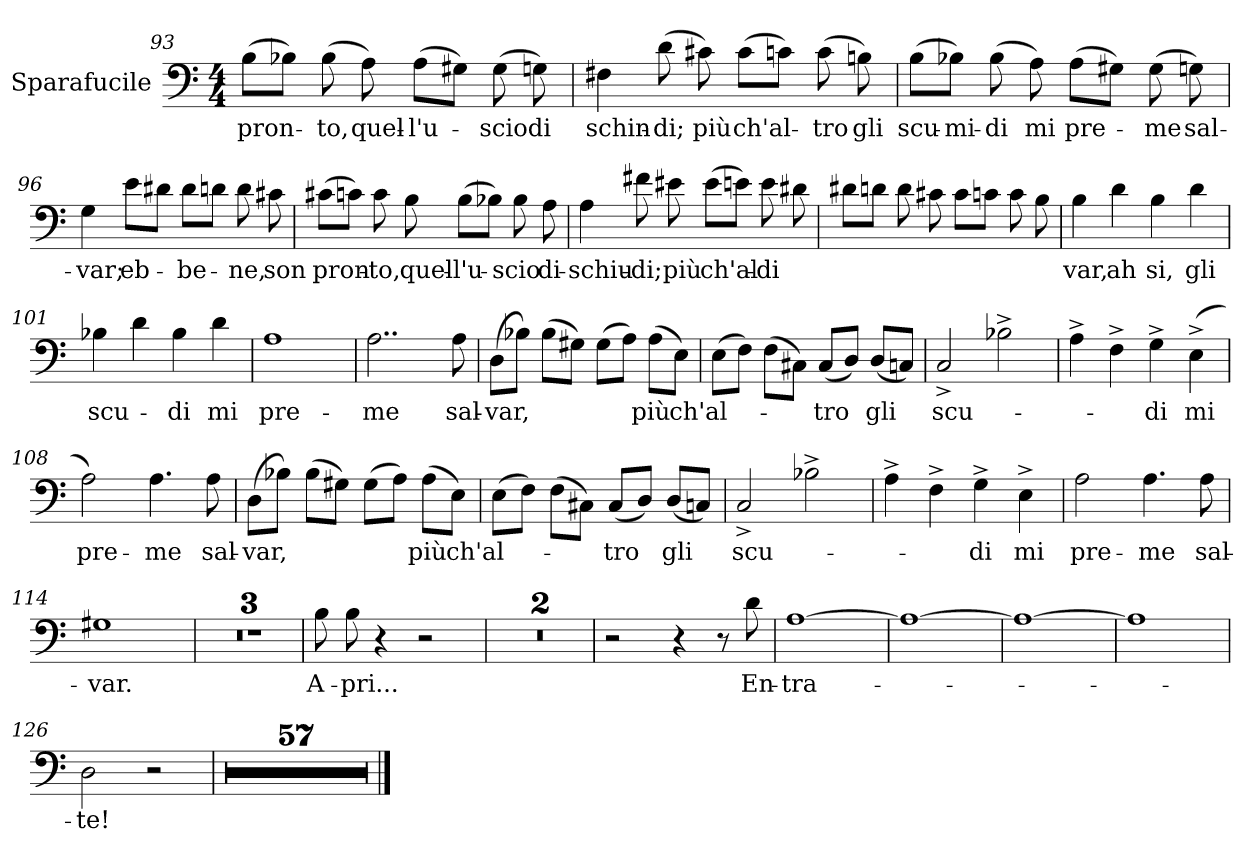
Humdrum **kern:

**kern	**text
*part1	*part1
*staff1	*staff1
*I"Sparafucile	*
*I'S.	*
*clefF4	*
*k[]	*
*M4/4	*
=93	=93
(8B\L	pron-
8B-X\J)	.
(8B-\	-to,
8A\)	quel-
(8A\L	-l'u-
8G#X\J)	.
(8G#\	-scio
8Gn\)	di
!!LO:PB:g=z
=94	=94
4F#X\	schin-
(8d\	-di;
8c#X\)	più
(8c#\L	ch'al-
8cn\J)	.
(8c\	-tro
8Bn\)	gli
=95	=95
(8B\L	scu-
8B-X\J)	-mi-
(8B-\	-di
8A\)	mi
(8A\L	pre-
8G#X\J)	.
(8G#\	-me
8Gn\)	sal-
!!LO:LB:g=z
=96	=96
4G\	-var;
8e\L	eb-
8d#X\J	.
8d#\L	-be-
8dn\J	.
8d\	-ne,
8c#X\	son
=97	=97
(8c#X\L	pron-
8cn\J)	.
8c\	-to,
8B\	quel-
(8B\L	-l'u-
8B-X\J)	.
8B-\	-scio
8A\	di-
!!LO:PB:g=z
=98	=98
4A\	-schiu-
8f#X\	-di;
8e#X\	più
(8e#\L	ch'al-
8en\J)	.
8e\	-di
8d#X\	.
=99	=99
8d#X\L	.
8dn\J	.
8d\	.
8c#X\	.
8c#\L	.
8cn\J	.
8c\	.
8B\	.
!!LO:LB:g=z
=100	=100
4B\	var,
4d\	ah
4B\	si,
4d\	gli
=101	=101
4B-X\	scu-
4d\	.
4B-\	-di
4d\	mi
!!LO:PB:g=z
=102	=102
1A	pre-
=103	=103
2..A\	-me
8A\	sal-
!!LO:LB:g=z
=104	=104
(8D\L	-var,
8B-X\J)	.
(8B-\L	.
8G#X\J)	.
(8G#\L	.
8A\J)	.
(8A\L	più
8E\J)	ch'al-
=105	=105
(8E\L	.
8F\J)	.
(8F\L	.
8C#X\J)	.
(8C#/L	-tro
8D/J)	.
(8D/L	gli
8Cn/J)	.
=106	=106
2C^/	scu-
2B-X^\	.
=107	=107
4A^\	.
4F^\	.
4G^\	-di
(4E^\	mi
!!LO:PB:g=z
=108	=108
2A\)	pre-
4.A\	-me
8A\	sal-
=109	=109
(8D\L	-var,
8B-X\J)	.
(8B-\L	.
8G#X\J)	.
(8G#\L	.
8A\J)	.
(8A\L	più
8E\J)	ch'al-
=110	=110
(8E\L	.
8F\J)	.
(8F\L	.
8C#X\J)	.
(8C#/L	-tro
8D/J)	.
(8D/L	gli
8Cn/J)	.
=111	=111
2C^/	scu-
2B-X^\	.
!!LO:LB:g=z
=112	=112
4A^\	.
4F^\	.
4G^\	-di
4E^\	mi
=113	=113
2A\	pre-
4.A\	-me
8A\	sal-
=114	=114
1G#X	-var.
=115	=115
1r	.
!!LO:PB:g=z
=116	=116
1r	.
=117	=117
1r	.
=118	=118
8B\	A-
8B\	-pri...
4r	.
2r	.
=119	=119
1r	.
!!LO:PB:g=z
=120	=120
1r	.
=121	=121
2r	.
4r	.
8r	.
8d\	En-
=122	=122
[1A	-tra-
!!LO:PB:g=z
=123	=123
1A_	.
=124	=124
1A_	.
!!LO:LB:g=z
=125	=125
1A]	.
=126	=126
2D\	-te!
2r	.
!!LO:LB:g=z
=127	=127
1r	.
=128	=128
1r	.
!!LO:PB:g=z
=129	=129
1r	.
=130	=130
1r	.
!!LO:LB:g=z
=131	=131
1r	.
=132	=132
1r	.
!!LO:LB:g=z
=133	=133
1r	.
=134	=134
1r	.
!!LO:LB:g=z
=135	=135
1r	.
=136	=136
1r	.
!!LO:LB:g=z
=137	=137
1r	.
=138	=138
1r	.
!!LO:LB:g=z
=139	=139
1r	.
=140	=140
1r	.
!!LO:PB:g=z
=141	=141
1r	.
=142	=142
1r	.
!!LO:LB:g=z
=143	=143
1r	.
=144	=144
1r	.
!!LO:LB:g=z
=145	=145
1r	.
=146	=146
1r	.
!!LO:LB:g=z
=147	=147
1r	.
=148	=148
1r	.
!!LO:LB:g=z
=149	=149
1r	.
=150	=150
1r	.
!!LO:LB:g=z
=151	=151
1r	.
=152	=152
1r	.
!!LO:PB:g=z
=153	=153
1r	.
=154	=154
1r	.
!!LO:LB:g=z
=155	=155
1r	.
=156	=156
1r	.
=157	=157
1r	.
=158	=158
1r	.
!!LO:LB:g=z
=159	=159
1r	.
=160	=160
1r	.
=161	=161
1r	.
=162	=162
1r	.
!!LO:PB:g=z
=163	=163
1r	.
=164	=164
1r	.
=165	=165
1r	.
=166	=166
1r	.
!!LO:LB:g=z
=167	=167
1r	.
=168	=168
1r	.
=169	=169
1r	.
!!LO:PB:g=z
=170	=170
1r	.
=171	=171
1r	.
=172	=172
1r	.
=173	=173
1r	.
!!LO:LB:g=z
=174	=174
1r	.
=175	=175
1r	.
=176	=176
1r	.
=177	=177
1r	.
!!LO:LB:g=z
=178	=178
1r	.
=179	=179
1r	.
=180	=180
1r	.
=181	=181
1r	.
!!LO:LB:g=z
=182	=182
1r	.
=183	=183
1r	.
==	==
*-	*-
